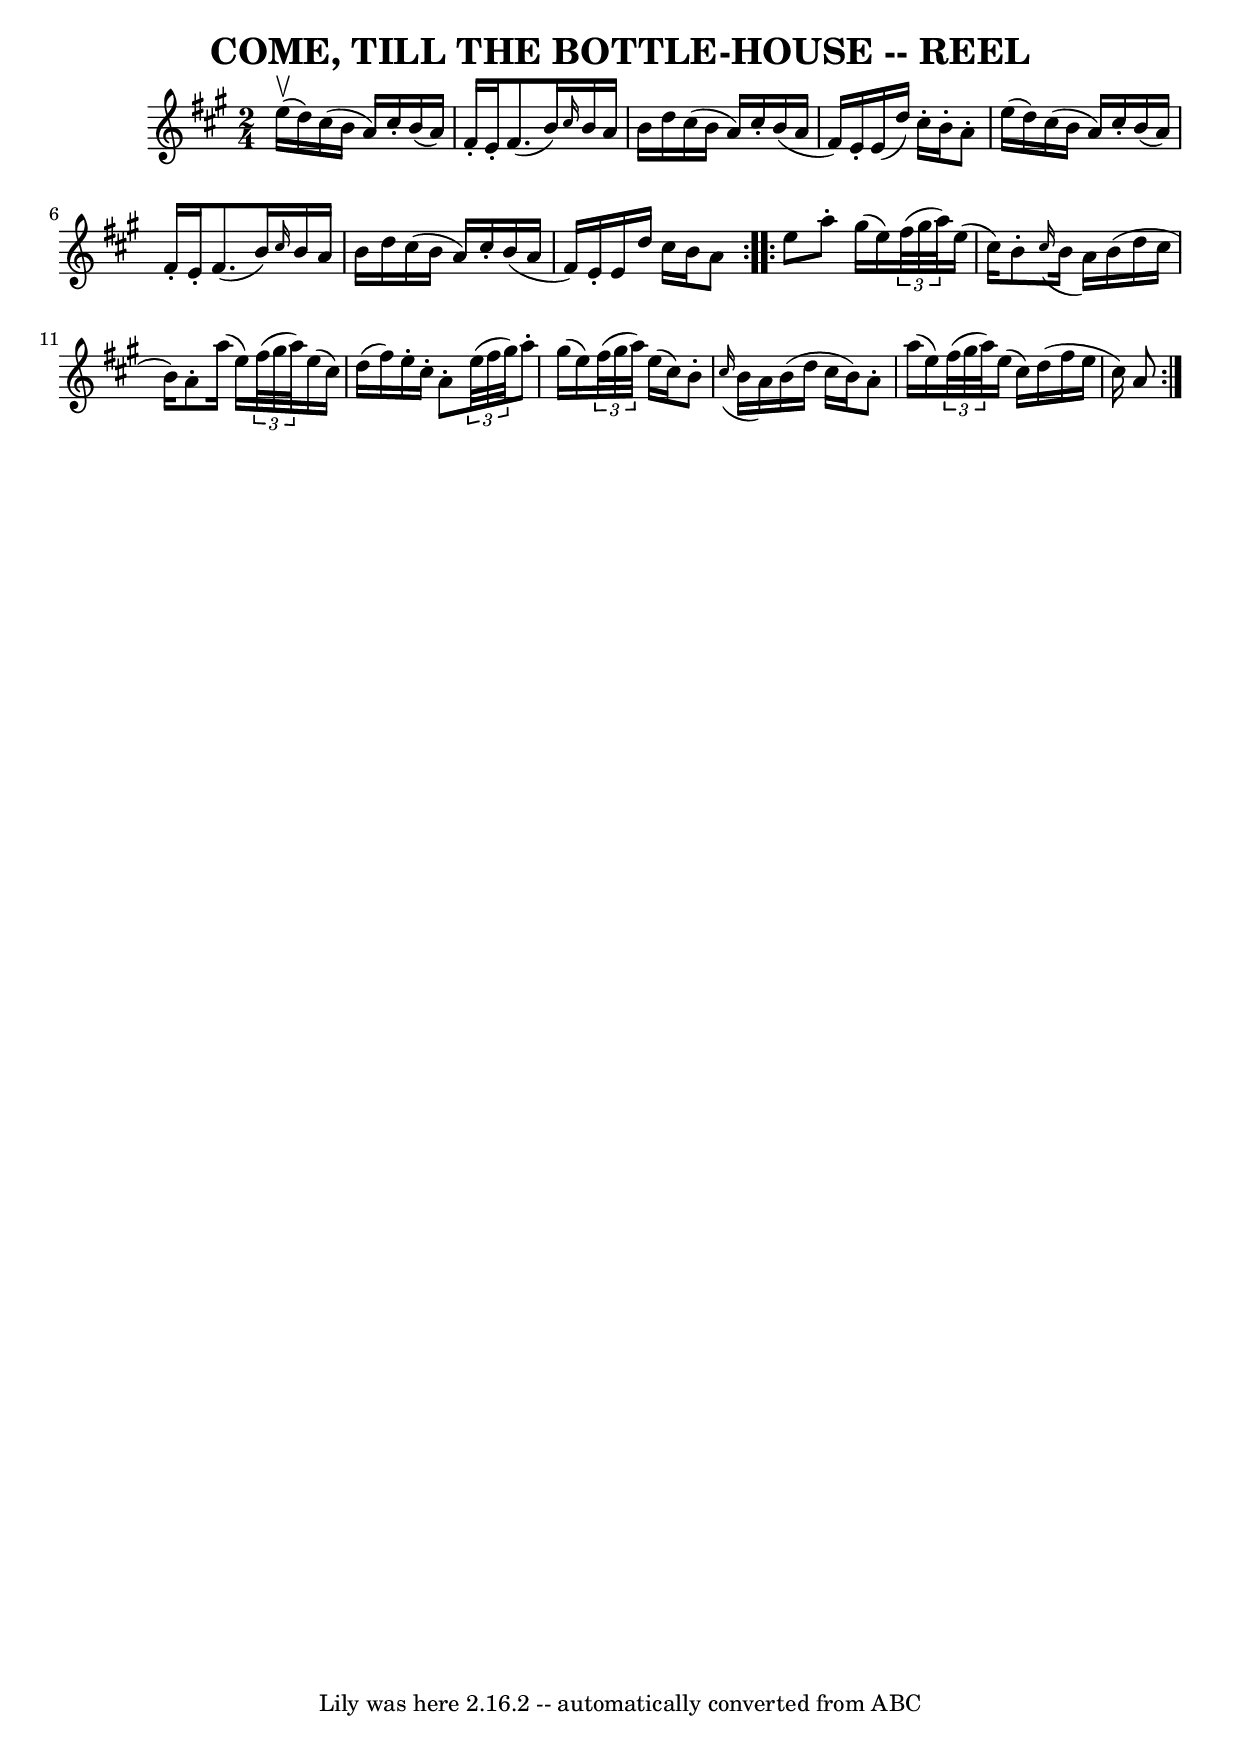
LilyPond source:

\version "2.16.2"
\include "Mammoth.ily"
\header {
  %% book = "Ryan's Mammoth Collection of Fiddle Tunes"
 crossRefNumber = "1"
 footnotes = ""
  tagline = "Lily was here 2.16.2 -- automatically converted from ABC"
  title = "COME, TILL THE BOTTLE-HOUSE -- REEL"

}
voicedefault =  {



  \repeat volta 2 {

    \time 2/4 
    \key a \major e''16 (^\upbow d''16)    |
 cis''16 ( b'16 a'16) cis''16-. b'16 (a'16) fis'16-. e'16-.     |
 fis'8. (b'16) \grace { cis''16  
			 } b'16 a'16 b'16 d''16     |
 cis''16 (b'16 a'16) cis''16-. b'16 (a'16 fis'16) e'16-.    |
 e'16 (d''16) cis''16-. b'16-. a'8-. e''16 (d''16)    |
 cis''16 (b'16 a'16) cis''16-. b'16 (a'16) fis'16-. e'16-.    |
 fis'8. (
 b'16) \grace { cis''16   		 } b'16 a'16 b'16 d''16     |
 cis''16 (b'16 a'16) cis''16-. b'16 (a'16 fis'16) e'16-.    |
 e'16 d''16 cis''16 b'16 a'8    
  }     

  \repeat volta 2 { e''8     |
 a''8-. gis''16 (e''16)   
    \times 2/3 { fis''32 (gis''32 a''32)  	       } e''16 (cis''16)     |
 b'8-.   \grace { cis''16 (
		    } b'16 a'16) b'16 (d''16 cis''16 b'16)    |
 a'8-. a''16 (e''16)   \times 2/3 { 
 fis''32 (gis''32 a''32)      } e''16 (cis''16)    |
 d''16 (fis''16) e''16-. cis''16-. a'8-.   \times 2/3 { e''32 (
							fis''32 gis''32)  						      }    |
 a''8-. gis''16 (e''16)   
    \times 2/3 { fis''32 (gis''32 a''32)  	       } e''16 (cis''16)     |
 b'8-.   \grace { cis''16 (
		    } b'16 a'16) b'16 (d''16 cis''16 b'16)    |
 a'8-. a''16 (e''16)   \times 2/3 { 
 fis''32 (gis''32 a''32)      } e''16 (cis''16)    |
 d''16 (fis''16 e''16 cis''16) a'8    
  }   

}

\score{
  <<

    \context Staff="default"
    {
      \voicedefault 
      
    }

  >>
  \layout {
    
  }
  \midi {
  }

}
